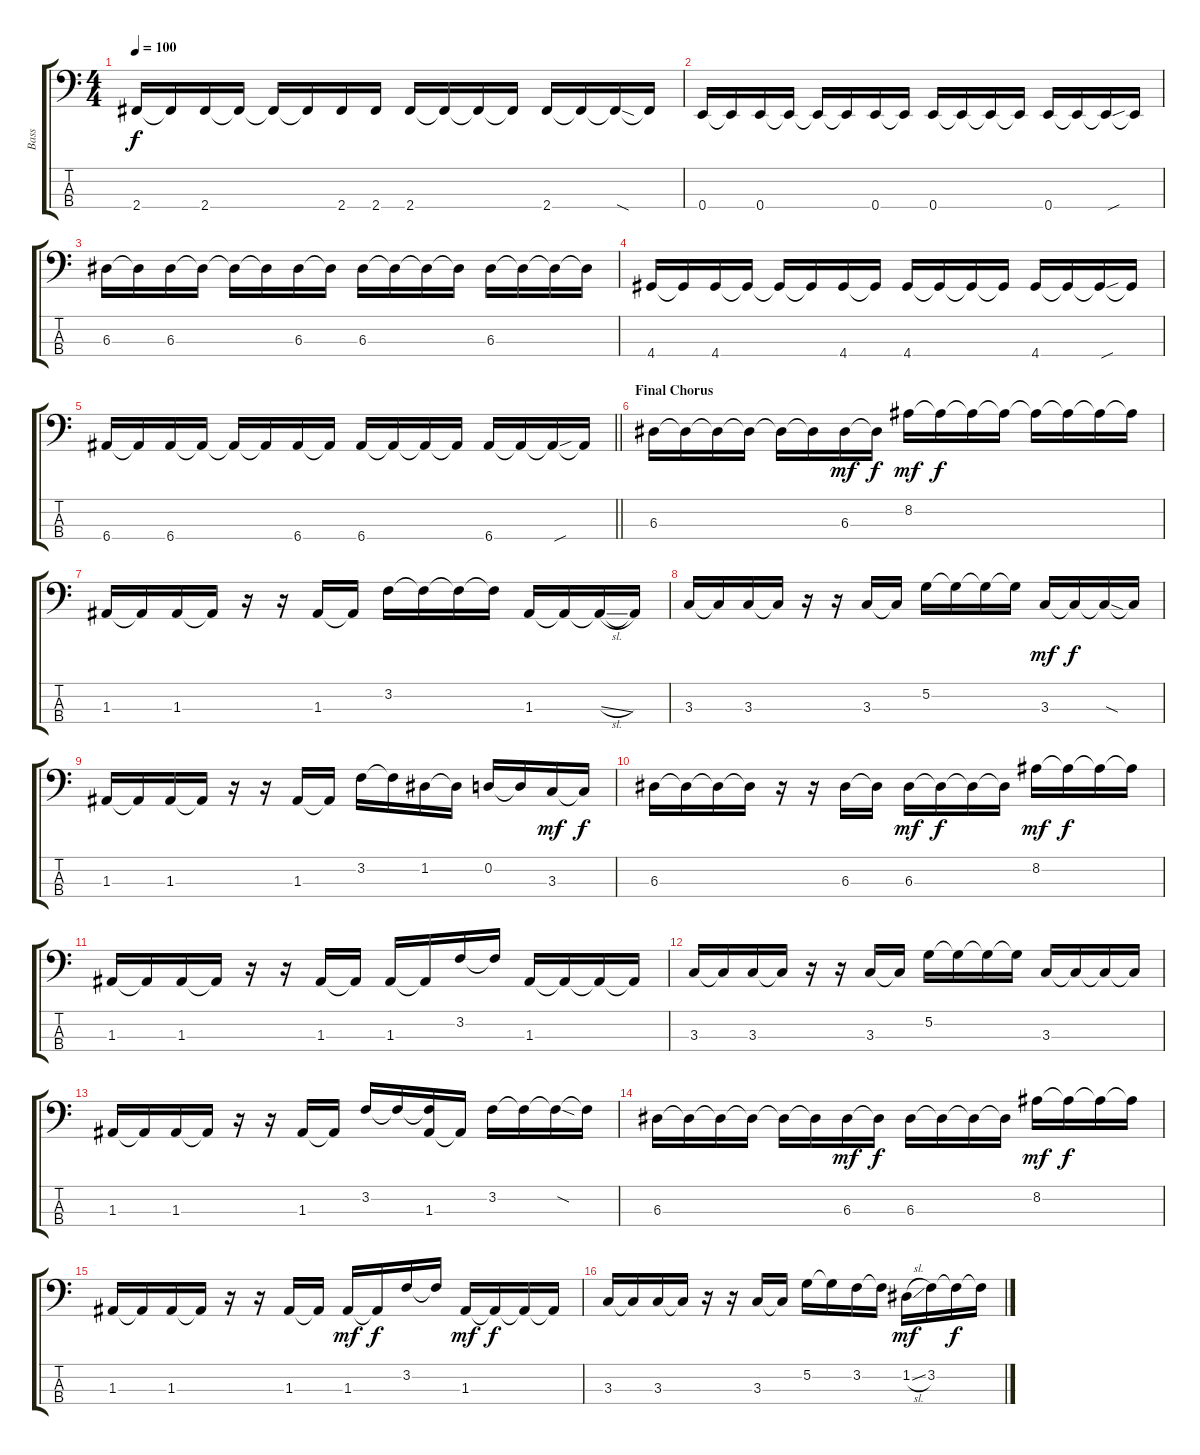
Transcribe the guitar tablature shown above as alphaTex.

\track ("Bass" "Bass") {instrument electricbassfinger}
\staff {score tabs}
\tuning (G2 D2 A1 E1) {hide}
\ts (4 4)
\tempo 100
\clef f4
\ks c
2.4.16{dy f} 2.4{t}.16 2.4.16 2.4{t}.16 2.4{t}.16 2.4{t}.16 2.4.16 2.4.16 2.4.16 2.4{t}.16 2.4{t}.16 2.4{t}.16 2.4.16 2.4{t}.16 2.4{sod t}.16 2.4{t}.16 |
0.4.16 0.4{t}.16 0.4.16 0.4{t}.16 0.4{t}.16 0.4{t}.16 0.4.16 0.4{t}.16 0.4.16 0.4{t}.16 0.4{t}.16 0.4{t}.16 0.4.16 0.4{t}.16 0.4{sou t}.16 0.4{t}.16 |
6.3.16 6.3{t}.16 6.3.16 6.3{t}.16 6.3{t}.16 6.3{t}.16 6.3.16 6.3{t}.16 6.3.16 6.3{t}.16 6.3{t}.16 6.3{t}.16 6.3.16 6.3{t}.16 6.3{t}.16 6.3{t}.16 |
4.4.16 4.4{t}.16 4.4.16 4.4{t}.16 4.4{t}.16 4.4{t}.16 4.4.16 4.4{t}.16 4.4.16 4.4{t}.16 4.4{t}.16 4.4{t}.16 4.4.16 4.4{t}.16 4.4{sou t}.16 4.4{t}.16 |
\barLineRight lightlight
6.4.16 6.4{t}.16 6.4.16 6.4{t}.16 6.4{t}.16 6.4{t}.16 6.4.16 6.4{t}.16 6.4.16 6.4{t}.16 6.4{t}.16 6.4{t}.16 6.4.16 6.4{t}.16 6.4{sou t}.16 6.4{t}.16 |
\section ("" "Final Chorus")
6.3.16 6.3{t}.16 6.3{t}.16 6.3{t}.16 6.3{t}.16 6.3{t}.16 6.3.16{dy mf} 6.3{t}.16{dy f} 8.2.16{dy mf} 8.2{t}.16{dy f} 8.2{t}.16 8.2{t}.16 8.2{t}.16 8.2{t}.16 8.2{t}.16 8.2{t}.16 |
1.3.16 1.3{t}.16 1.3.16 1.3{t}.16 r.16 r.16 1.3.16 1.3{t}.16 3.2.16 3.2{t}.16 3.2{t}.16 3.2{t}.16 1.3.16 1.3{t}.16 1.3{sl t}.16 1.3{t}.16 |
3.3.16 3.3{t}.16 3.3.16 3.3{t}.16 r.16 r.16 3.3.16 3.3{t}.16 5.2.16 5.2{t}.16 5.2{t}.16 5.2{t}.16 3.3.16{dy mf} 3.3{t}.16{dy f} 3.3{sod t}.16 3.3{t}.16 |
1.3.16 1.3{t}.16 1.3.16 1.3{t}.16 r.16 r.16 1.3.16 1.3{t}.16 3.2.16 3.2{t}.16 1.2.16 1.2{t}.16 0.2.16 0.2{t}.16 3.3.16{dy mf} 3.3{t}.16{dy f} |
6.3.16 6.3{t}.16 6.3{t}.16 6.3{t}.16 r.16 r.16 6.3.16 6.3{t}.16 6.3.16{dy mf} 6.3{t}.16{dy f} 6.3{t}.16 6.3{t}.16 8.2.16{dy mf} 8.2{t}.16{dy f} 8.2{t}.16 8.2{t}.16 |
1.3.16 1.3{t}.16 1.3.16 1.3{t}.16 r.16 r.16 1.3.16 1.3{t}.16 1.3.16 1.3{t}.16 3.2.16 3.2{t}.16 1.3.16 1.3{t}.16 1.3{t}.16 1.3{t}.16 |
3.3.16 3.3{t}.16 3.3.16 3.3{t}.16 r.16 r.16 3.3.16 3.3{t}.16 5.2.16 5.2{t}.16 5.2{t}.16 5.2{t}.16 3.3.16 3.3{t}.16 3.3{t}.16 3.3{t}.16 |
1.3.16 1.3{t}.16 1.3.16 1.3{t}.16 r.16 r.16 1.3.16 1.3{t}.16 3.2.16 3.2{t}.16 (3.2{t} 1.3).16 1.3{t}.16 3.2.16 3.2{t}.16 3.2{sod t}.16 3.2{t}.16 |
6.3.16 6.3{t}.16 6.3{t}.16 6.3{t}.16 6.3{t}.16 6.3{t}.16 6.3.16{dy mf} 6.3{t}.16{dy f} 6.3.16 6.3{t}.16 6.3{t}.16 6.3{t}.16 8.2.16{dy mf} 8.2{t}.16{dy f} 8.2{t}.16 8.2{t}.16 |
1.3.16 1.3{t}.16 1.3.16 1.3{t}.16 r.16 r.16 1.3.16 1.3{t}.16 1.3.16{dy mf} 1.3{t}.16{dy f} 3.2.16 3.2{t}.16 1.3.16{dy mf} 1.3{t}.16{dy f} 1.3{t}.16 1.3{t}.16 |
3.3.16 3.3{t}.16 3.3.16 3.3{t}.16 r.16 r.16 3.3.16 3.3{t}.16 5.2.16 5.2{t}.16 3.2.16 3.2{t}.16 1.2{sl}.16{dy mf} 3.2.16 3.2{t}.16{dy f} 3.2{t}.16
